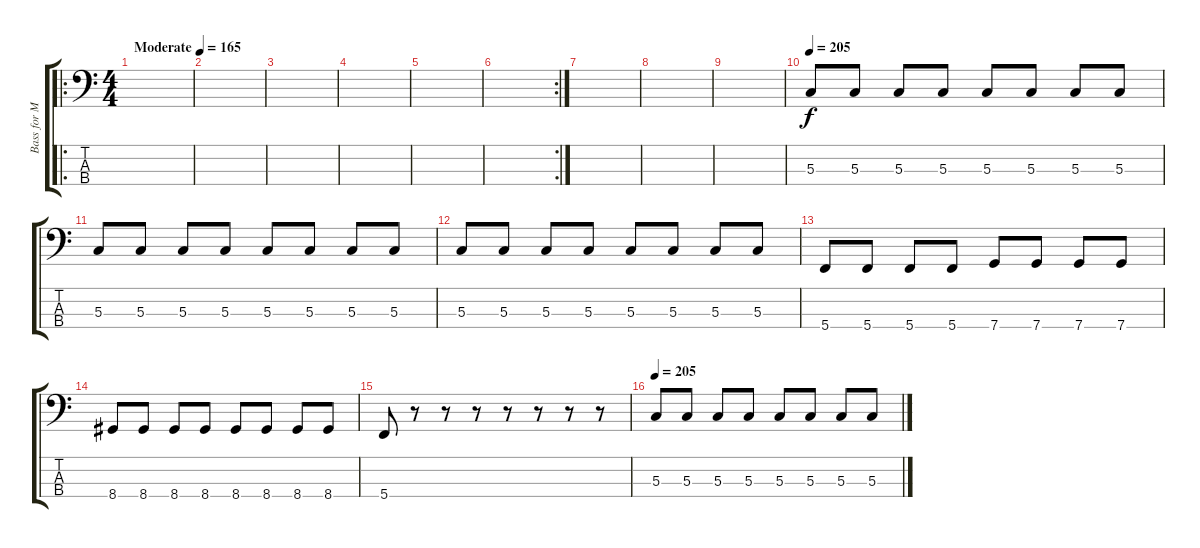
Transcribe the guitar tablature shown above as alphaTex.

\track ("Bass for Me" "Bass for M") {instrument acousticguitarsteel}
\staff {score tabs}
\tuning (F2 C2 G1 C1) {hide}
\ro
\ts (4 4)
\tempo (165 "Moderate")
\clef f4
\ks c
|
|
|
|
|
\rc 2
|
|
|
|
\tempo 205
5.3.8 5.3.8 5.3.8 5.3.8 5.3.8 5.3.8 5.3.8 5.3.8 |
5.3.8 5.3.8 5.3.8 5.3.8 5.3.8 5.3.8 5.3.8 5.3.8 |
5.3.8 5.3.8 5.3.8 5.3.8 5.3.8 5.3.8 5.3.8 5.3.8 |
5.4.8 5.4.8 5.4.8 5.4.8 7.4.8 7.4.8 7.4.8 7.4.8 |
8.4.8 8.4.8 8.4.8 8.4.8 8.4.8 8.4.8 8.4.8 8.4.8 |
5.4.8 r.8 r.8 r.8 r.8 r.8 r.8 r.8 |
\tempo 205
5.3.8 5.3.8 5.3.8 5.3.8 5.3.8 5.3.8 5.3.8 5.3.8
